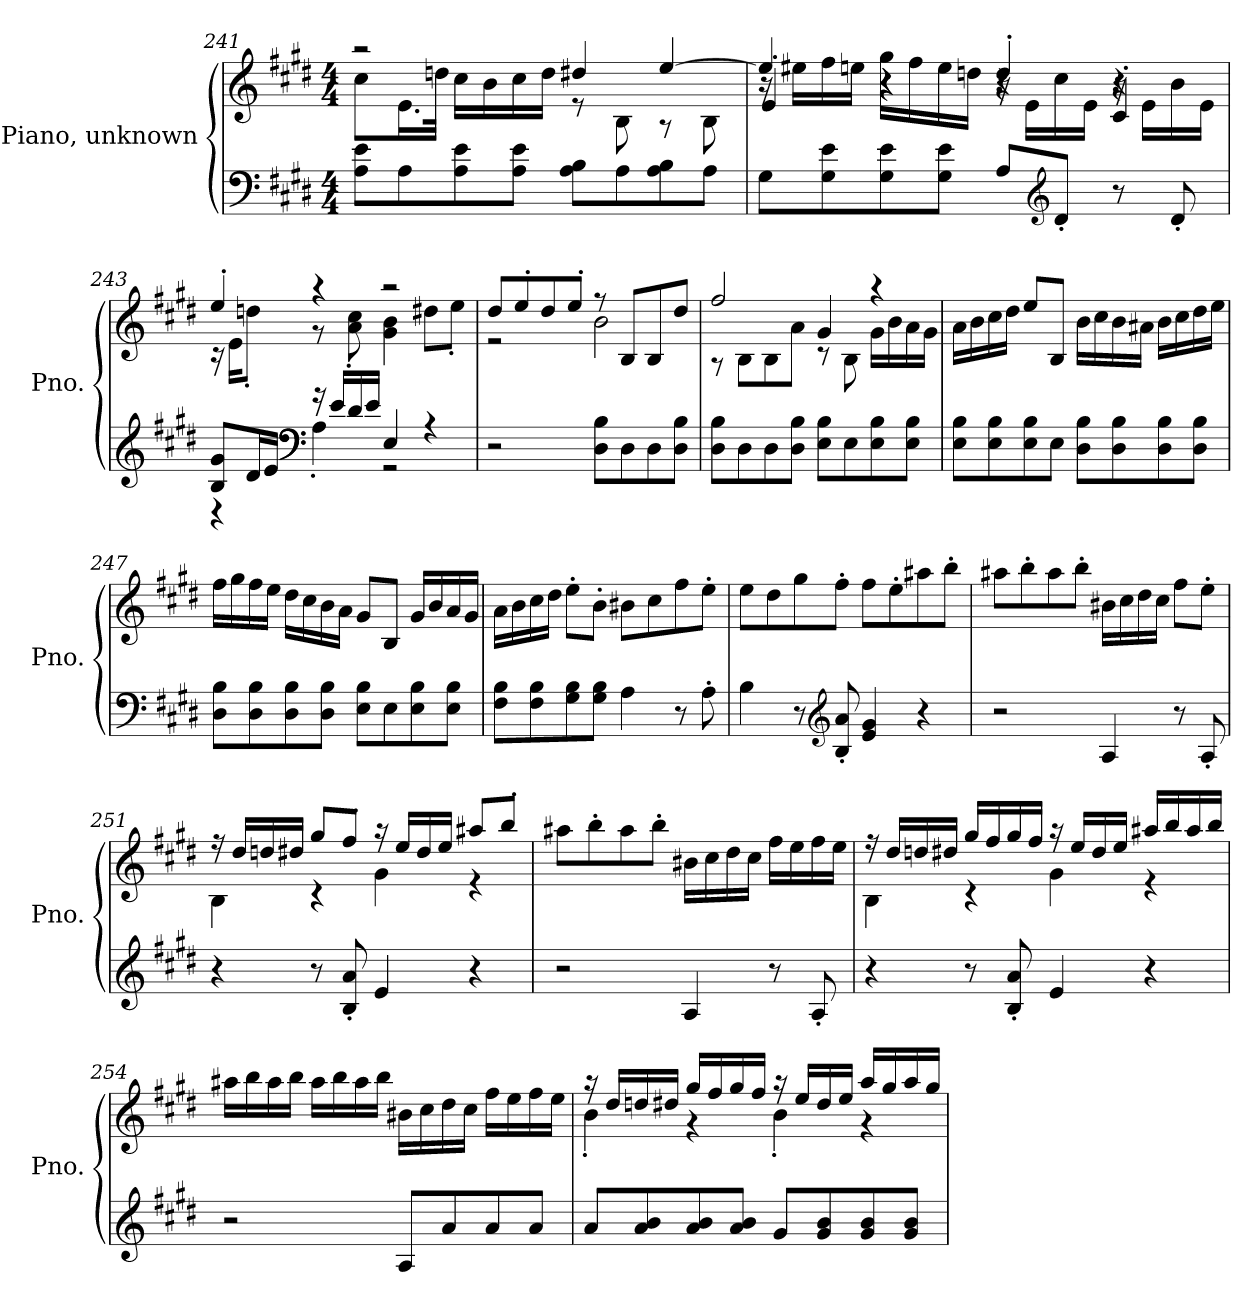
**kern	**kern
*part1	*part1
*staff2	*staff1
*I"Piano, unknown	*
*I'Pno.	*
*clefF4	*clefG2
*k[f#c#g#d#]	*k[f#c#g#d#]
*M4/4	*M4/4
=241	=241
*	*^
8A\ 8e\L	2r	8cc#\L
8A\	.	16.e\L
.	.	32ddn\JJk
8A\ 8e\	.	16cc#\LL
.	.	16b\
8A\ 8e\J	.	16cc#\
.	.	16dd\JJ
8A\ 8B\L	4dd#X/	8r
8A\	.	8B\
8A\ 8B\	[4ee/	8r
8A\J	.	8B\
!!LO:PB:g=z
=242	=242	=242
*	*	*^
8G#\L	4ee/]	16r	4e'/
.	.	16ee#X\LL	.
8G#\ 8e\	.	16ff#\	.
.	.	16een\JJ	.
8G#\ 8e\	4r	16gg#\LL	4r
.	.	16ff#\	.
8G#\ 8e\J	.	16ee\	.
.	.	16ddn\JJ	.
8A/L	4dd'/	16r	4r
.	.	16e\LL	.
*clefG2	*	*	*
8d#'/J	.	16cc#\	.
.	.	16e\JJ	.
8r	4r	16r	4c#'/
.	.	16e\LL	.
8d#'/	.	16b\	.
.	.	16e\JJ	.
*	*	*v	*v
=243	=243	=243
*^	*	*
8B/ 8g#/L	4r	4ee'/	16r
.	.	.	16e\KL
16d#/L	.	.	8ddn'\J
16e/JJ	.	.	.
*clefF4	*	*	*
16r	4A'\	4r	8r
16e/LL	.	.	.
16d#/	.	.	8a\' 8cc#\'
16e/JJ	.	.	.
4E/	2r	2r	4g#\ 4b\
4r	.	.	8dd#X\L
.	.	.	8ee'\J
*v	*v	*	*
=244	=244	=244
2r	8dd#/L	2r
.	8ee'/	.
.	8dd#/	.
.	8ee'/J	.
8D#\ 8B\L	8r	2b\
8D#\	8B/L	.
8D#\	8B/	.
8D#\ 8B\J	8dd#/J	.
!!LO:LB:g=z	!!
=245	=245	=245
8D#\ 8B\L	2ff#/	8r
8D#\	.	8B\L
8D#\	.	8B\
8D#\ 8B\J	.	8a\J
8E\ 8B\L	4g#/	8r
8E\	.	8B\
8E\ 8B\	4r	16g#\LL
.	.	16b\
8E\ 8B\J	.	16a\
.	.	16g#\JJ
*	*v	*v
=246	=246
8E\ 8B\L	16a\LL
.	16b\
8E\ 8B\	16cc#\
.	16dd#\JJ
8E\ 8B\	8ee/L
8E\J	8B/J
8D#\ 8B\L	16b\LL
.	16cc#\
8D#\ 8B\	16b\
.	16a#X\JJ
8D#\ 8B\	16b\LL
.	16cc#\
8D#\ 8B\J	16dd#\
.	16ee\JJ
=247	=247
8D#\ 8B\L	16ff#\LL
.	16gg#\
8D#\ 8B\	16ff#\
.	16ee\JJ
8D#\ 8B\	16dd#\LL
.	16cc#\
8D#\ 8B\J	16b\
.	16a\JJ
8E\ 8B\L	8g#/L
8E\	8B/J
8E\ 8B\	16g#/LL
.	16b/
8E\ 8B\J	16a/
.	16g#/JJ
!!LO:LB:g=z
=248	=248
8F#\ 8B\L	16a\LL
.	16b\
8F#\ 8B\	16cc#\
.	16dd#\JJ
8G#\ 8B\	8ee'\L
8G#\ 8B\J	8b'\J
4A\	8b#X\L
.	8cc#\
8r	8ff#\
8A'\	8ee'\J
=249	=249
4B\	8ee\L
.	8dd#\
8r	8gg#\
*clefG2	*
8B/' 8a/'	8ff#'\J
4e/ 4g#/	8ff#\L
.	8ee'\
4r	8aa#X\
.	8bb'\J
=250	=250
2r	8aa#X\L
.	8bb'\
.	8aa#\
.	8bb'\J
4A/	16b#X\LL
.	16cc#\
.	16dd#\
.	16cc#\JJ
8r	8ff#\L
8A'/	8ee'\J
!!LO:LB:g=z
=251	=251
*	*^
4r	16r	4B\
.	16dd#/LL	.
.	16ddn/	.
.	16dd#X/JJ	.
8r	8gg#/L	4r
8B/' 8a/'	8ff#'/J	.
4e/	16r	4g#\
.	16ee/LL	.
.	16dd#/	.
.	16ee/JJ	.
4r	8aa#X/L	4r
.	8bb'/J	.
*	*v	*v
=252	=252
2r	8aa#X\L
.	8bb'\
.	8aa#\
.	8bb'\J
4A/	16b#X\LL
.	16cc#\
.	16dd#\
.	16cc#\JJ
8r	16ff#\LL
.	16ee\
8A'/	16ff#\
.	16ee\JJ
!!LO:LB:g=z
=253	=253
*	*^
4r	16r	4B\
.	16dd#/LL	.
.	16ddn/	.
.	16dd#X/JJ	.
8r	16gg#/LL	4r
.	16ff#/	.
8B/' 8a/'	16gg#/	.
.	16ff#/JJ	.
4e/	16r	4g#\
.	16ee/LL	.
.	16dd#/	.
.	16ee/JJ	.
4r	16aa#X/LL	4r
.	16bb/	.
.	16aa#/	.
.	16bb/JJ	.
*	*v	*v
=254	=254
2r	16aa#X\LL
.	16bb\
.	16aa#\
.	16bb\JJ
.	16aa#\LL
.	16bb\
.	16aa#\
.	16bb\JJ
8A/L	16b#X\LL
.	16cc#\
8a/	16dd#\
.	16cc#\JJ
8a/	16ff#\LL
.	16ee\
8a/J	16ff#\
.	16ee\JJ
!!LO:LB:g=z
=255	=255
*	*^
8a/L	16r	4b'\
.	16dd#/LL	.
8a/ 8b/	16ddn/	.
.	16dd#X/JJ	.
8a/ 8b/	16gg#/LL	4r
.	16ff#/	.
8a/ 8b/J	16gg#/	.
.	16ff#/JJ	.
8g#/L	16r	4b'\
.	16ee/LL	.
8g#/ 8b/	16dd#/	.
.	16ee/JJ	.
8g#/ 8b/	16aa/LL	4r
.	16gg#/	.
8g#/ 8b/J	16aa/	.
.	16gg#/JJ	.
*	*v	*v
=	=
*-	*-
